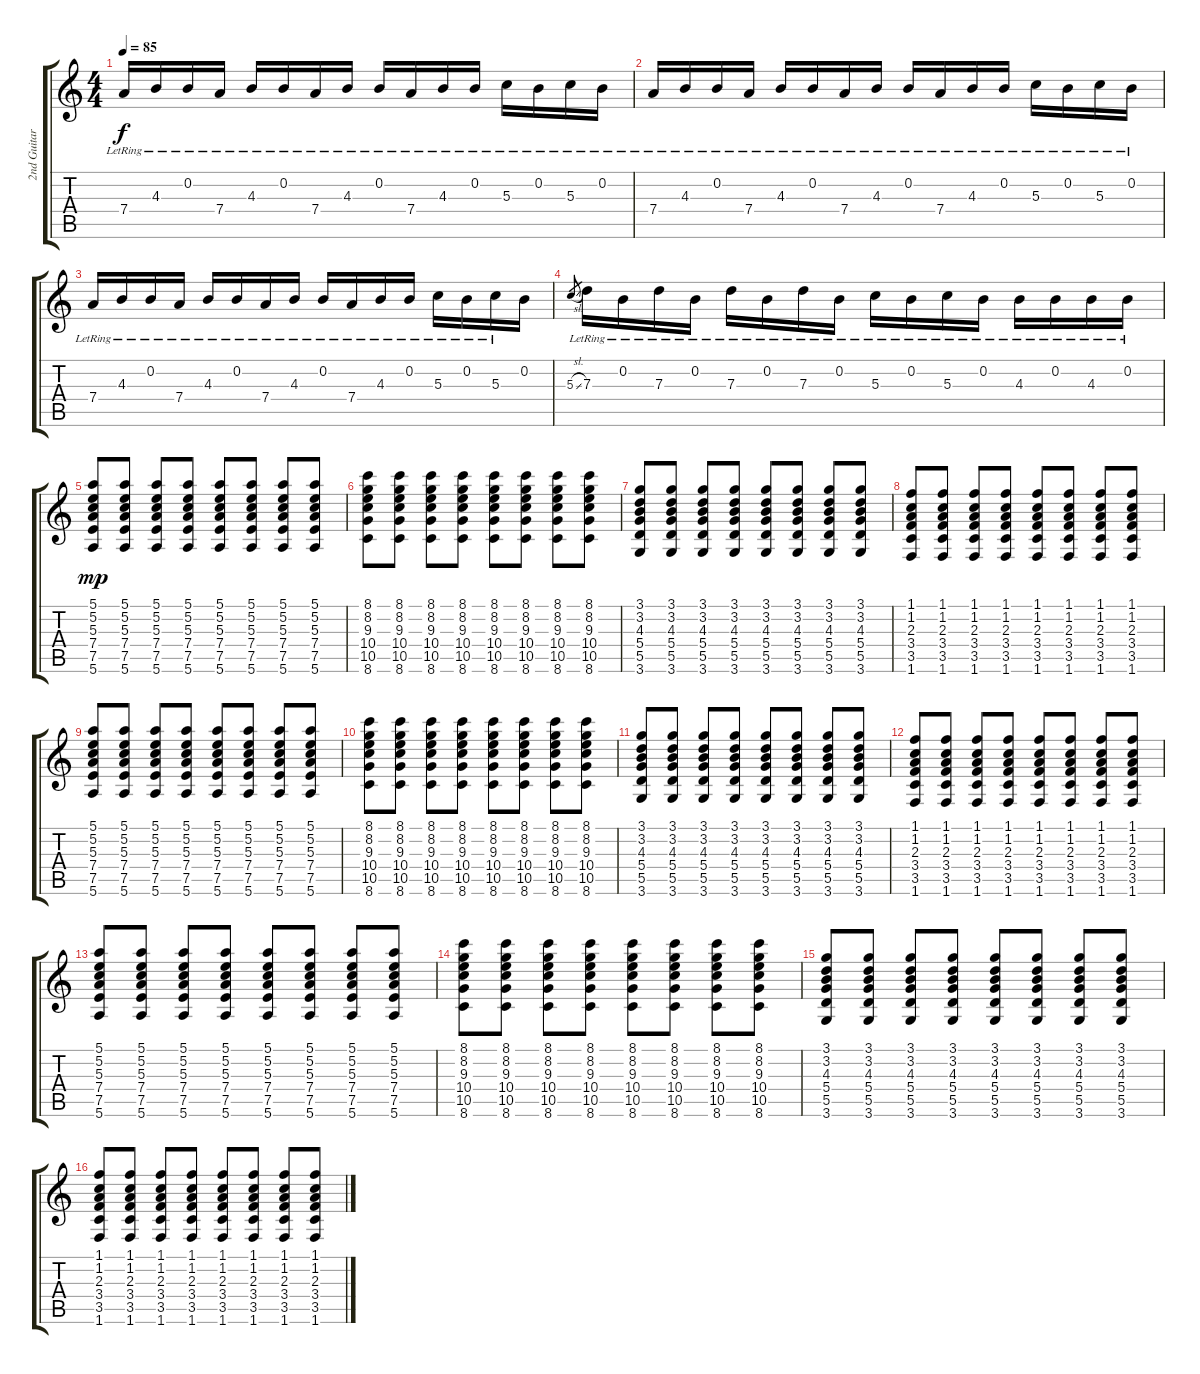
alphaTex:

\track ("2nd Guitar" "2nd Guitar") {instrument acousticguitarsteel}
\staff {score tabs}
\tuning (E4 B3 G3 D3 A2 E2) {hide}
\ts (4 4)
\tempo 85
\clef g2
\ks c
7.4{lr}.16{dy f} 4.3{lr}.16 0.2{lr}.16 7.4{lr}.16 4.3{lr}.16 0.2{lr}.16 7.4{lr}.16 4.3{lr}.16 0.2{lr}.16 7.4{lr}.16 4.3{lr}.16 0.2{lr}.16 5.3{lr}.16 0.2{lr}.16 5.3{lr}.16 0.2{lr}.16 |
7.4{lr}.16 4.3{lr}.16 0.2{lr}.16 7.4{lr}.16 4.3{lr}.16 0.2{lr}.16 7.4{lr}.16 4.3{lr}.16 0.2{lr}.16 7.4{lr}.16 4.3{lr}.16 0.2{lr}.16 5.3{lr}.16 0.2{lr}.16 5.3{lr}.16 0.2{lr}.16 |
7.4{lr}.16 4.3{lr}.16 0.2{lr}.16 7.4{lr}.16 4.3{lr}.16 0.2{lr}.16 7.4{lr}.16 4.3{lr}.16 0.2{lr}.16 7.4{lr}.16 4.3{lr}.16 0.2{lr}.16 5.3{lr}.16 0.2{lr}.16 5.3{lr}.16 0.2.16 |
5.3{sl}.8{gr} 7.3{lr}.16 0.2{lr}.16 7.3{lr}.16 0.2{lr}.16 7.3{lr}.16 0.2{lr}.16 7.3{lr}.16 0.2{lr}.16 5.3{lr}.16 0.2{lr}.16 5.3{lr}.16 0.2{lr}.16 4.3{lr}.16 0.2{lr}.16 4.3{lr}.16 0.2{lr}.16 |
(5.1 5.2 5.3 7.4 7.5 5.6).8{dy mp} (5.1 5.2 5.3 7.4 7.5 5.6).8 (5.1 5.2 5.3 7.4 7.5 5.6).8 (5.1 5.2 5.3 7.4 7.5 5.6).8 (5.1 5.2 5.3 7.4 7.5 5.6).8 (5.1 5.2 5.3 7.4 7.5 5.6).8 (5.1 5.2 5.3 7.4 7.5 5.6).8 (5.1 5.2 5.3 7.4 7.5 5.6).8 |
(8.1 8.2 9.3 10.4 10.5 8.6).8 (8.1 8.2 9.3 10.4 10.5 8.6).8 (8.1 8.2 9.3 10.4 10.5 8.6).8 (8.1 8.2 9.3 10.4 10.5 8.6).8 (8.1 8.2 9.3 10.4 10.5 8.6).8 (8.1 8.2 9.3 10.4 10.5 8.6).8 (8.1 8.2 9.3 10.4 10.5 8.6).8 (8.1 8.2 9.3 10.4 10.5 8.6).8 |
(3.1 3.2 4.3 5.4 5.5 3.6).8 (3.1 3.2 4.3 5.4 5.5 3.6).8 (3.1 3.2 4.3 5.4 5.5 3.6).8 (3.1 3.2 4.3 5.4 5.5 3.6).8 (3.1 3.2 4.3 5.4 5.5 3.6).8 (3.1 3.2 4.3 5.4 5.5 3.6).8 (3.1 3.2 4.3 5.4 5.5 3.6).8 (3.1 3.2 4.3 5.4 5.5 3.6).8 |
(1.1 1.2 2.3 3.4 3.5 1.6).8 (1.1 1.2 2.3 3.4 3.5 1.6).8 (1.1 1.2 2.3 3.4 3.5 1.6).8 (1.1 1.2 2.3 3.4 3.5 1.6).8 (1.1 1.2 2.3 3.4 3.5 1.6).8 (1.1 1.2 2.3 3.4 3.5 1.6).8 (1.1 1.2 2.3 3.4 3.5 1.6).8 (1.1 1.2 2.3 3.4 3.5 1.6).8 |
(5.1 5.2 5.3 7.4 7.5 5.6).8 (5.1 5.2 5.3 7.4 7.5 5.6).8 (5.1 5.2 5.3 7.4 7.5 5.6).8 (5.1 5.2 5.3 7.4 7.5 5.6).8 (5.1 5.2 5.3 7.4 7.5 5.6).8 (5.1 5.2 5.3 7.4 7.5 5.6).8 (5.1 5.2 5.3 7.4 7.5 5.6).8 (5.1 5.2 5.3 7.4 7.5 5.6).8 |
(8.1 8.2 9.3 10.4 10.5 8.6).8 (8.1 8.2 9.3 10.4 10.5 8.6).8 (8.1 8.2 9.3 10.4 10.5 8.6).8 (8.1 8.2 9.3 10.4 10.5 8.6).8 (8.1 8.2 9.3 10.4 10.5 8.6).8 (8.1 8.2 9.3 10.4 10.5 8.6).8 (8.1 8.2 9.3 10.4 10.5 8.6).8 (8.1 8.2 9.3 10.4 10.5 8.6).8 |
(3.1 3.2 4.3 5.4 5.5 3.6).8 (3.1 3.2 4.3 5.4 5.5 3.6).8 (3.1 3.2 4.3 5.4 5.5 3.6).8 (3.1 3.2 4.3 5.4 5.5 3.6).8 (3.1 3.2 4.3 5.4 5.5 3.6).8 (3.1 3.2 4.3 5.4 5.5 3.6).8 (3.1 3.2 4.3 5.4 5.5 3.6).8 (3.1 3.2 4.3 5.4 5.5 3.6).8 |
(1.1 1.2 2.3 3.4 3.5 1.6).8 (1.1 1.2 2.3 3.4 3.5 1.6).8 (1.1 1.2 2.3 3.4 3.5 1.6).8 (1.1 1.2 2.3 3.4 3.5 1.6).8 (1.1 1.2 2.3 3.4 3.5 1.6).8 (1.1 1.2 2.3 3.4 3.5 1.6).8 (1.1 1.2 2.3 3.4 3.5 1.6).8 (1.1 1.2 2.3 3.4 3.5 1.6).8 |
(5.1 5.2 5.3 7.4 7.5 5.6).8 (5.1 5.2 5.3 7.4 7.5 5.6).8 (5.1 5.2 5.3 7.4 7.5 5.6).8 (5.1 5.2 5.3 7.4 7.5 5.6).8 (5.1 5.2 5.3 7.4 7.5 5.6).8 (5.1 5.2 5.3 7.4 7.5 5.6).8 (5.1 5.2 5.3 7.4 7.5 5.6).8 (5.1 5.2 5.3 7.4 7.5 5.6).8 |
(8.1 8.2 9.3 10.4 10.5 8.6).8 (8.1 8.2 9.3 10.4 10.5 8.6).8 (8.1 8.2 9.3 10.4 10.5 8.6).8 (8.1 8.2 9.3 10.4 10.5 8.6).8 (8.1 8.2 9.3 10.4 10.5 8.6).8 (8.1 8.2 9.3 10.4 10.5 8.6).8 (8.1 8.2 9.3 10.4 10.5 8.6).8 (8.1 8.2 9.3 10.4 10.5 8.6).8 |
(3.1 3.2 4.3 5.4 5.5 3.6).8 (3.1 3.2 4.3 5.4 5.5 3.6).8 (3.1 3.2 4.3 5.4 5.5 3.6).8 (3.1 3.2 4.3 5.4 5.5 3.6).8 (3.1 3.2 4.3 5.4 5.5 3.6).8 (3.1 3.2 4.3 5.4 5.5 3.6).8 (3.1 3.2 4.3 5.4 5.5 3.6).8 (3.1 3.2 4.3 5.4 5.5 3.6).8 |
(1.1 1.2 2.3 3.4 3.5 1.6).8 (1.1 1.2 2.3 3.4 3.5 1.6).8 (1.1 1.2 2.3 3.4 3.5 1.6).8 (1.1 1.2 2.3 3.4 3.5 1.6).8 (1.1 1.2 2.3 3.4 3.5 1.6).8 (1.1 1.2 2.3 3.4 3.5 1.6).8 (1.1 1.2 2.3 3.4 3.5 1.6).8 (1.1 1.2 2.3 3.4 3.5 1.6).8
